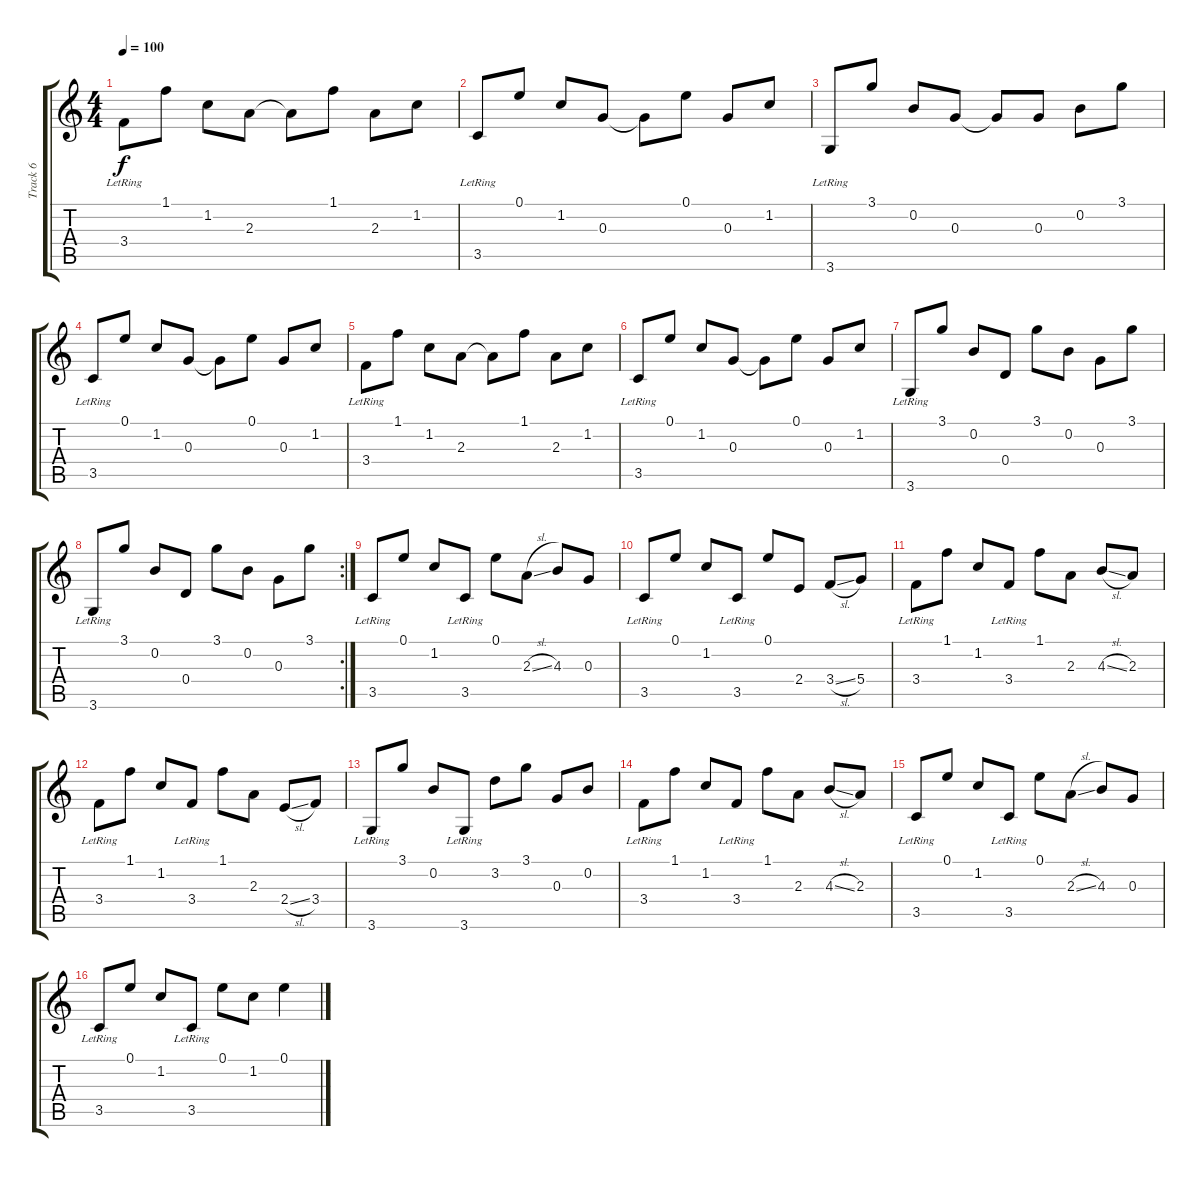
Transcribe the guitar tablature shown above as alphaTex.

\track ("Track 6" "Track 6") {instrument electricguitarjazz}
\staff {score tabs}
\tuning (E4 B3 G3 D3 A2 E2) {hide}
\ts (4 4)
\tempo 100
\clef g2
\ks c
3.4{lr}.8{dy f} 1.1.8 1.2.8 2.3.8 2.3{t}.8 1.1.8 2.3.8 1.2.8 |
3.5{lr}.8 0.1.8 1.2.8 0.3.8 0.3{t}.8 0.1.8 0.3.8 1.2.8 |
3.6{lr}.8 3.1.8 0.2.8 0.3.8 0.3{t}.8 0.3.8 0.2.8 3.1.8 |
3.5{lr}.8 0.1.8 1.2.8 0.3.8 0.3{t}.8 0.1.8 0.3.8 1.2.8 |
3.4{lr}.8 1.1.8 1.2.8 2.3.8 2.3{t}.8 1.1.8 2.3.8 1.2.8 |
3.5{lr}.8 0.1.8 1.2.8 0.3.8 0.3{t}.8 0.1.8 0.3.8 1.2.8 |
3.6{lr}.8 3.1.8 0.2.8 0.4.8 3.1.8 0.2.8 0.3.8 3.1.8 |
\rc 2
3.6{lr}.8 3.1.8 0.2.8 0.4.8 3.1.8 0.2.8 0.3.8 3.1.8 |
3.5{lr}.8 0.1.8 1.2.8 3.5{lr}.8 0.1.8 2.3{sl}.8 4.3.8 0.3.8 |
3.5{lr}.8 0.1.8 1.2.8 3.5{lr}.8 0.1.8 2.4.8 3.4{sl}.8 5.4.8 |
3.4{lr}.8 1.1.8 1.2.8 3.4{lr}.8 1.1.8 2.3.8 4.3{sl}.8 2.3.8 |
3.4{lr}.8 1.1.8 1.2.8 3.4{lr}.8 1.1.8 2.3.8 2.4{sl}.8 3.4.8 |
3.6{lr}.8 3.1.8 0.2.8 3.6{lr}.8 3.2.8 3.1.8 0.3.8 0.2.8 |
3.4{lr}.8 1.1.8 1.2.8 3.4{lr}.8 1.1.8 2.3.8 4.3{sl}.8 2.3.8 |
3.5{lr}.8 0.1.8 1.2.8 3.5{lr}.8 0.1.8 2.3{sl}.8 4.3.8 0.3.8 |
3.5{lr}.8 0.1.8 1.2.8 3.5{lr}.8 0.1.8 1.2.8 0.1.4
